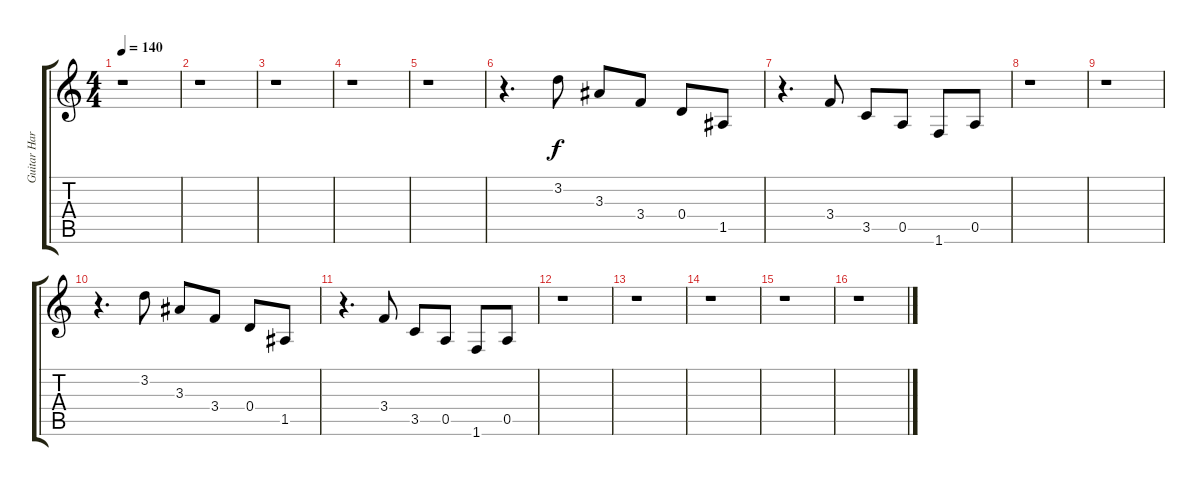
\track ("Guitar Harmonics" "Guitar Har") {instrument guitarharmonics}
\staff {score tabs}
\tuning (E4 B3 G3 D3 A2 E2) {hide}
\ts (4 4)
\tempo 140
\clef g2
\ks c
r.1{dy f} |
r.1 |
r.1 |
r.1 |
r.1 |
r.4{d} 3.2.8 3.3.8 3.4.8 0.4.8 1.5.8 |
r.4{d} 3.4.8 3.5.8 0.5.8 1.6.8 0.5.8 |
r.1 |
r.1 |
r.4{d} 3.2.8 3.3.8 3.4.8 0.4.8 1.5.8 |
r.4{d} 3.4.8 3.5.8 0.5.8 1.6.8 0.5.8 |
r.1 |
r.1 |
r.1 |
r.1 |
r.1
